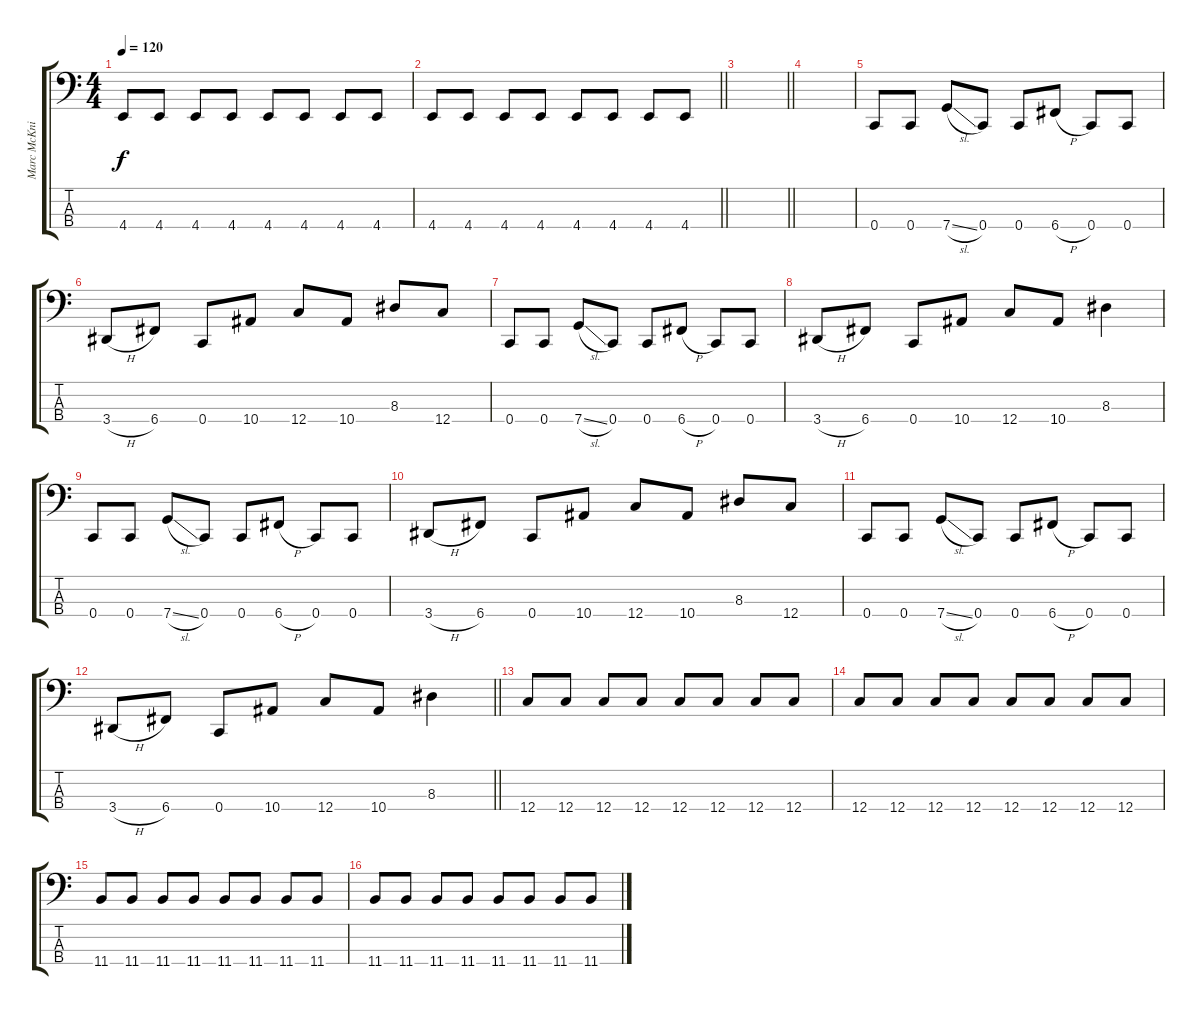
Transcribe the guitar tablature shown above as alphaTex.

\track ("Marc McKnight" "Marc McKni") {instrument electricbasspick}
\staff {score tabs}
\tuning (F2 C2 G1 C1) {hide}
\ts (4 4)
\tempo 120
\clef f4
\ks c
4.4.8{dy f} 4.4.8 4.4.8 4.4.8 4.4.8 4.4.8 4.4.8 4.4.8 |
\barLineRight lightlight
4.4.8 4.4.8 4.4.8 4.4.8 4.4.8 4.4.8 4.4.8 4.4.8 |
\barLineRight lightlight
|
\section ("" "")
|
0.4.8 0.4.8 7.4{sl}.8 0.4.8 0.4.8 6.4{h}.8 0.4.8 0.4.8 |
3.4{h}.8 6.4.8 0.4.8 10.4.8 12.4.8 10.4.8 8.3.8 12.4.8 |
0.4.8 0.4.8 7.4{sl}.8 0.4.8 0.4.8 6.4{h}.8 0.4.8 0.4.8 |
3.4{h}.8 6.4.8 0.4.8 10.4.8 12.4.8 10.4.8 8.3.4 |
0.4.8 0.4.8 7.4{sl}.8 0.4.8 0.4.8 6.4{h}.8 0.4.8 0.4.8 |
3.4{h}.8 6.4.8 0.4.8 10.4.8 12.4.8 10.4.8 8.3.8 12.4.8 |
0.4.8 0.4.8 7.4{sl}.8 0.4.8 0.4.8 6.4{h}.8 0.4.8 0.4.8 |
\barLineRight lightlight
3.4{h}.8 6.4.8 0.4.8 10.4.8 12.4.8 10.4.8 8.3.4 |
12.4.8 12.4.8 12.4.8 12.4.8 12.4.8 12.4.8 12.4.8 12.4.8 |
12.4.8 12.4.8 12.4.8 12.4.8 12.4.8 12.4.8 12.4.8 12.4.8 |
11.4.8 11.4.8 11.4.8 11.4.8 11.4.8 11.4.8 11.4.8 11.4.8 |
11.4.8 11.4.8 11.4.8 11.4.8 11.4.8 11.4.8 11.4.8 11.4.8
